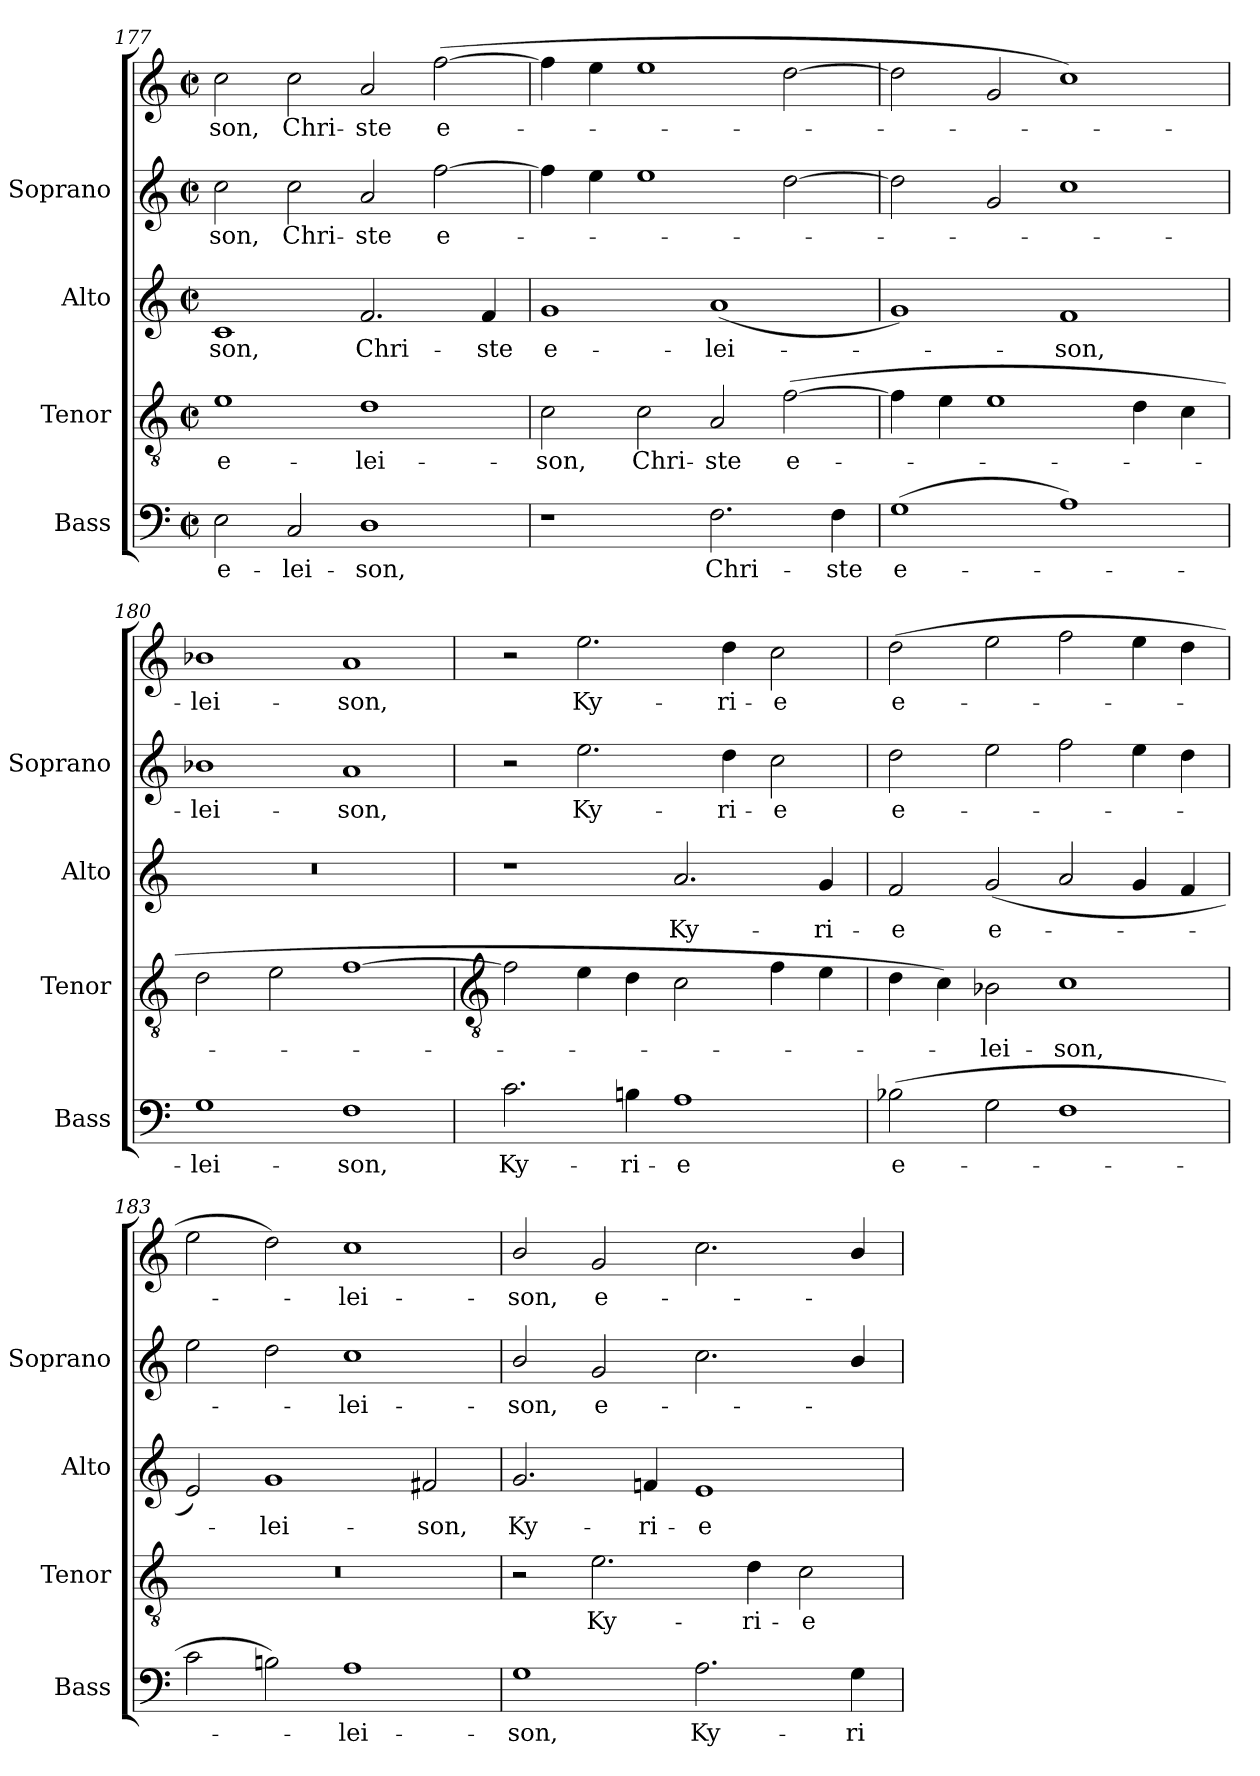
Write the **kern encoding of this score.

**kern	**text	**kern	**text	**kern	**text	**kern	**text	**kern	**text
*part4	*part4	*part3	*part3	*part2	*part2	*part1	*part1	*part1	*part1
*staff5	*staff5	*staff4	*staff4	*staff3	*staff3	*staff2	*staff2	*staff1	*staff1
*I"Bass	*	*I"Tenor	*	*I"Alto	*	*I"Soprano	*	*	*
*I'Bass	*	*I'Tenor	*	*I'Alto	*	*I'Soprano	*	*	*
*clefF4	*	*clefGv2	*	*clefG2	*	*clefG2	*	*clefG2	*
*k[]	*	*k[]	*	*k[]	*	*k[]	*	*k[]	*
*C:	*	*C:	*	*C:	*	*C:	*	*C:	*
*M4/2	*	*M4/2	*	*M4/2	*	*M4/2	*	*M4/2	*
*met(c|)	*	*met(c|)	*	*met(c|)	*	*met(c|)	*	*met(c|)	*
=177	=177	=177	=177	=177	=177	=177	=177	=177	=177
!	!LO:LY:b	!	!LO:LY:b	!	!LO:LY:b	!	!LO:LY:b	!	!LO:LY:b
2E	e-	1e	e-	1c	son,	2cc	-son,	2cc	-son,
!	!LO:LY:b	!	!	!	!	!	!LO:LY:b	!	!LO:LY:b
2C	-lei-	.	.	.	.	2cc	Chri-	2cc	Chri-
!	!LO:LY:b	!	!LO:LY:b	!	!LO:LY:b	!	!LO:LY:b	!	!LO:LY:b
1D	-son,	1d	-lei-	2.f	Chri-	2a	-ste	2a	-ste
!	!	!	!	!	!	!	!LO:LY:b	!	!LO:LY:b
.	.	.	.	.	.	[2ff	e-	(>[2ff	e-
!	!	!	!	!	!LO:LY:b	!	!	!	!
.	.	.	.	4f	-ste	.	.	.	.
=178	=178	=178	=178	=178	=178	=178	=178	=178	=178
!	!	!	!LO:LY:b	!	!LO:LY:b	!	!	!	!
1r	.	2c	-son,	1g	e-	4ff]	.	4ff]	.
.	.	.	.	.	.	4ee	.	4ee	.
!	!	!	!LO:LY:b	!	!	!	!	!	!
.	.	2c	Chri-	.	.	1ee	.	1ee	.
!	!LO:LY:b	!	!LO:LY:b	!	!LO:LY:b	!	!	!	!
2.F	Chri-	2A	-ste	(<1a	-lei-	.	.	.	.
!	!	!	!LO:LY:b	!	!	!	!	!	!
.	.	(>[2f	e-	.	.	[2dd	.	[2dd	.
!	!LO:LY:b	!	!	!	!	!	!	!	!
4F	-ste	.	.	.	.	.	.	.	.
=179	=179	=179	=179	=179	=179	=179	=179	=179	=179
!	!LO:LY:b	!	!	!	!	!	!	!	!
(>1G	e-	4f]	.	1g)	.	2dd]	.	2dd]	.
.	.	4e	.	.	.	.	.	.	.
.	.	1e	.	.	.	2g	.	2g	.
!	!	!	!	!	!LO:LY:b	!	!	!	!
1A)	.	.	.	1f	son,	1cc	.	1cc)	.
.	.	4d	.	.	.	.	.	.	.
.	.	4c	.	.	.	.	.	.	.
=180	=180	=180	=180	=180	=180	=180	=180	=180	=180
!	!LO:LY:b	!	!	!	!	!	!LO:LY:b	!	!LO:LY:b
1G	lei-	2d	.	0r	.	1b-X	lei-	1b-X	lei-
.	.	2e	.	.	.	.	.	.	.
!	!LO:LY:b	!	!	!	!	!	!LO:LY:b	!	!LO:LY:b
1F	-son,	[1f	.	.	.	1a	-son,	1a	-son,
!!LO:LB:g=z
=181	=181	=181	=181	=181	=181	=181	=181	=181	=181
*	*	*clefGv2	*	*	*	*	*	*	*
!	!LO:LY:b	!	!	!	!	!	!	!	!
2.c	Ky-	2f]	.	1r	.	2r	.	2r	.
!	!	!	!	!	!	!	!LO:LY:b	!	!LO:LY:b
.	.	4e	.	.	.	2.ee	Ky-	2.ee	Ky-
!	!LO:LY:b	!	!	!	!	!	!	!	!
4Bn	-ri-	4d	.	.	.	.	.	.	.
!	!LO:LY:b	!	!	!	!LO:LY:b	!	!	!	!
1A	-e	2c	.	2.a	Ky-	.	.	.	.
!	!	!	!	!	!	!	!LO:LY:b	!	!LO:LY:b
.	.	.	.	.	.	4dd	-ri-	4dd	-ri-
!	!	!	!	!	!	!	!LO:LY:b	!	!LO:LY:b
.	.	4f	.	.	.	2cc	-e	2cc	-e
!	!	!	!	!	!LO:LY:b	!	!	!	!
.	.	4e	.	4g	-ri-	.	.	.	.
=182	=182	=182	=182	=182	=182	=182	=182	=182	=182
!	!LO:LY:b	!	!	!	!LO:LY:b	!	!LO:LY:b	!	!LO:LY:b
(>2B-X	e-	4d	.	2f	-e	2dd	e-	(>2dd	e-
.	.	4c)	.	.	.	.	.	.	.
!	!	!	!LO:LY:b	!	!LO:LY:b	!	!	!	!
2G	.	2B-X	lei-	(<2g	e-	2ee	.	2ee	.
!	!	!	!LO:LY:b	!	!	!	!	!	!
1F	.	1c	-son,	2a	.	2ff	.	2ff	.
.	.	.	.	4g	.	4ee	.	4ee	.
.	.	.	.	4f	.	4dd	.	4dd	.
=183	=183	=183	=183	=183	=183	=183	=183	=183	=183
2c	.	0r	.	2e)	.	2ee	.	2ee	.
!	!	!	!	!	!LO:LY:b	!	!	!	!
2Bn)	.	.	.	1g	lei-	2dd	.	2dd)	.
!	!LO:LY:b	!	!	!	!	!	!LO:LY:b	!	!LO:LY:b
1A	lei-	.	.	.	.	1cc	lei-	1cc	lei-
!	!	!	!	!	!LO:LY:b	!	!	!	!
.	.	.	.	2f#X	-son,	.	.	.	.
=184	=184	=184	=184	=184	=184	=184	=184	=184	=184
!	!LO:LY:b	!	!	!	!LO:LY:b	!	!LO:LY:b	!	!LO:LY:b
1G	-son,	2r	.	2.g	Ky-	2b/	-son,	2b/	-son,
!	!	!	!LO:LY:b	!	!	!	!LO:LY:b	!	!LO:LY:b
.	.	2.e	Ky-	.	.	2g	e-	2g	e-
!	!	!	!	!	!LO:LY:b	!	!	!	!
.	.	.	.	4fn	-ri-	.	.	.	.
!	!LO:LY:b	!	!	!	!LO:LY:b	!	!	!	!
2.A	Ky-	.	.	1e	-e	2.cc	.	2.cc	.
!	!	!	!LO:LY:b	!	!	!	!	!	!
.	.	4d	-ri-	.	.	.	.	.	.
!	!	!	!LO:LY:b	!	!	!	!	!	!
.	.	2c	-e	.	.	.	.	.	.
!	!LO:LY:b	!	!	!	!	!	!	!	!
4G	-ri-	.	.	.	.	4b/	.	4b/	.
=	=	=	=	=	=	=	=	=	=
*-	*-	*-	*-	*-	*-	*-	*-	*-	*-
